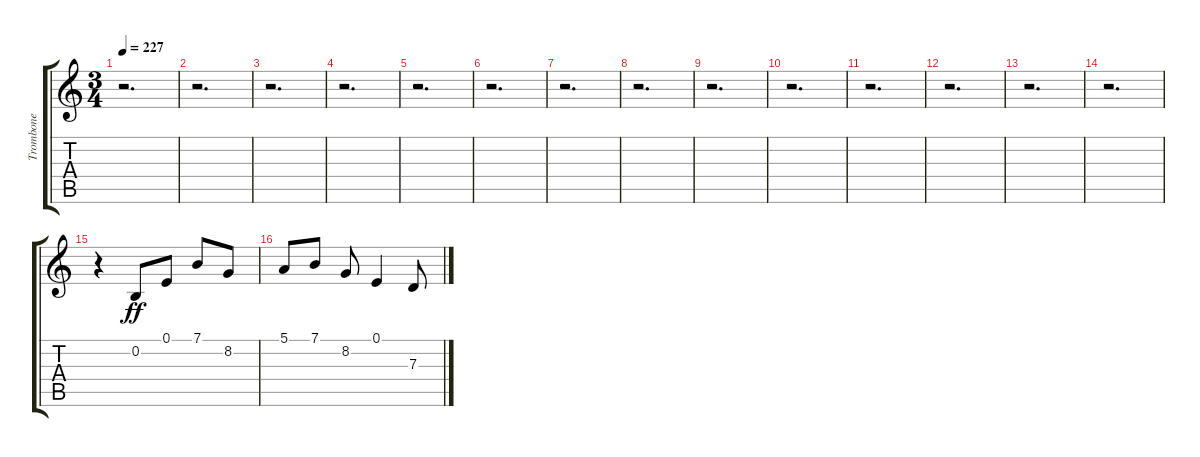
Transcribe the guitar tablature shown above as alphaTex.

\track ("Trombone" "Trombone") {instrument trombone}
\staff {score tabs}
\tuning (E4 B3 G3 D3 A2 E2) {hide}
\ts (3 4)
\tempo 227
\clef g2
\ks c
r.2{d dy f} |
r.2{d} |
r.2{d} |
r.2{d} |
r.2{d} |
r.2{d} |
r.2{d} |
r.2{d} |
r.2{d} |
r.2{d} |
r.2{d} |
r.2{d} |
r.2{d} |
r.2{d} |
r.4 0.2.8{dy ff} 0.1.8 7.1.8 8.2.8 |
5.1.8 7.1.8 8.2.8 0.1.4 7.3.8
